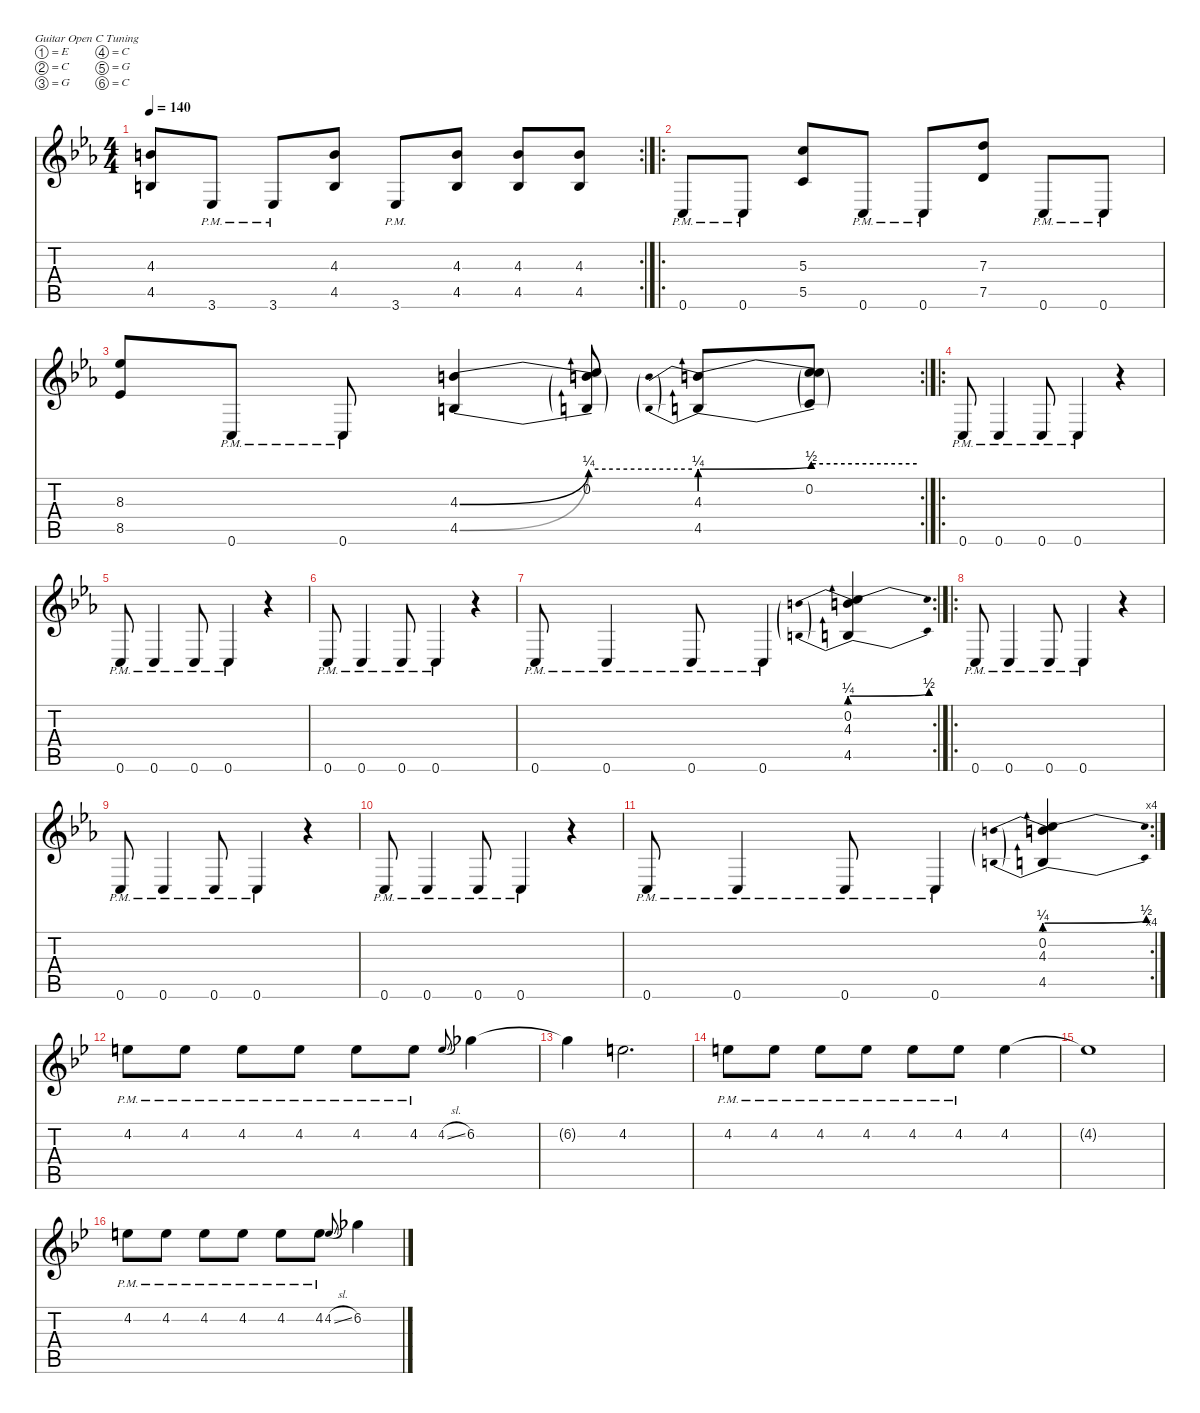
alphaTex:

\defaultSystemsLayout 4
\hideDynamics
\bracketExtendMode nobrackets
\singleTrackTrackNamePolicy hidden
\multiTrackTrackNamePolicy hidden
\firstSystemTrackNameMode fullname
\firstSystemTrackNameOrientation horizontal
\otherSystemsTrackNameOrientation horizontal
\track ("Guitar 1" "od.guit.") {instrument overdrivenguitar}
\staff {score tabs}
\tuning (E4 C4 G3 C3 G2 C2)
\rc 2
\ts (4 4)
\tempo 140
\clef g2
\ks cminor
(4.3{acc forcenatural} 4.5{acc forcenatural}).8{dy f beam Up} 3.6{pm acc b}.8{beam Up} 3.6{pm acc b}.8{beam Up} (4.3{acc forcenatural} 4.5{acc forcenatural}).8{beam Up} 3.6{pm acc b}.8{beam Up} (4.3{acc forcenatural} 4.5{acc forcenatural}).8{beam Up} (4.3{acc forcenatural} 4.5{acc forcenatural}).8{beam Up} (4.3{acc forcenatural} 4.5{acc forcenatural}).8{beam Up} |
\ro
0.6{pm acc forcenatural}.8{beam Up} 0.6{pm acc forcenatural}.8{beam Up} (5.3{acc forcenatural} 5.5{acc forcenatural}).8{beam Up} 0.6{pm acc forcenatural}.8{beam Up} 0.6{pm acc forcenatural}.8{beam Up} (7.3{acc forcenatural} 7.5{acc forcenatural}).8{beam Up} 0.6{pm acc forcenatural}.8{beam Up} 0.6{pm acc forcenatural}.8{beam Up} |
\rc 2
(8.3{acc b} 8.5{acc b}).8{beam Up} 0.6{pm acc forcenatural}.8{beam Up} 0.6{pm acc forcenatural}.8{beam Up} (4.3{be (bend 0 0 60 1) acc forcenatural} 4.5{be (bend 0 0 60 1) acc forcenatural}).4{beam Up} (0.2{acc forcenatural} 4.3{be (hold 0 1 60 1) t acc forcenatural} 4.5{be (hold 0 1 60 1) t acc forcenatural}).8{beam Up} (4.3{be (prebendbend 0 1 60 2) acc forcenatural} 4.5{be (prebendbend 0 1 60 2) acc forcenatural}).8{beam Up} (0.2{acc forcenatural} 4.3{be (hold 0 2 60 2) t} 4.5{be (hold 0 2 60 2) t}).8{beam Up} |
\ro
0.6{pm acc forcenatural}.8{beam Up} 0.6{pm acc forcenatural}.4{beam Up} 0.6{pm acc forcenatural}.8{beam Up} 0.6{pm acc forcenatural}.4{beam Up} r.4{beam Up} |
0.6{pm acc forcenatural}.8{beam Up} 0.6{pm acc forcenatural}.4{beam Up} 0.6{pm acc forcenatural}.8{beam Up} 0.6{pm acc forcenatural}.4{beam Up} r.4{beam Up} |
0.6{pm acc forcenatural}.8{beam Up} 0.6{pm acc forcenatural}.4{beam Up} 0.6{pm acc forcenatural}.8{beam Up} 0.6{pm acc forcenatural}.4{beam Up} r.4{beam Up} |
\rc 2
0.6{pm acc forcenatural}.8{beam Up} 0.6{pm acc forcenatural}.4{beam Up} 0.6{pm acc forcenatural}.8{beam Up} 0.6{pm acc forcenatural}.4{beam Up} (0.2{acc forcenatural} 4.3{be (prebendbend 0 1 45 2) acc forcenatural} 4.5{be (prebendbend 0 1 45 2) acc forcenatural}).4{beam Up} |
\ro
0.6{pm acc forcenatural}.8{beam Up} 0.6{pm acc forcenatural}.4{beam Up} 0.6{pm acc forcenatural}.8{beam Up} 0.6{pm acc forcenatural}.4{beam Up} r.4{beam Up} |
0.6{pm acc forcenatural}.8{beam Up} 0.6{pm acc forcenatural}.4{beam Up} 0.6{pm acc forcenatural}.8{beam Up} 0.6{pm acc forcenatural}.4{beam Up} r.4{beam Up} |
0.6{pm acc forcenatural}.8{beam Up} 0.6{pm acc forcenatural}.4{beam Up} 0.6{pm acc forcenatural}.8{beam Up} 0.6{pm acc forcenatural}.4{beam Up} r.4{beam Up} |
\rc 4
0.6{pm acc forcenatural}.8{beam Up} 0.6{pm acc forcenatural}.4{beam Up} 0.6{pm acc forcenatural}.8{beam Up} 0.6{pm acc forcenatural}.4{beam Up} (0.2{acc forcenatural} 4.3{be (prebendbend 0 1 45 2) acc forcenatural} 4.5{be (prebendbend 0 1 45 2) acc forcenatural}).4{beam Up} |
\ks gminor
4.2{pm acc forcenatural}.8{beam Down} 4.2{pm acc forcenatural}.8{beam Down} 4.2{pm acc forcenatural}.8{beam Down} 4.2{pm acc forcenatural}.8{beam Down} 4.2{pm acc forcenatural}.8{beam Down} 4.2{pm acc forcenatural}.8{beam Down} 4.2{sl acc forcenatural}.8{gr onbeat dy mf beam Up} 6.2{acc b}.4{dy f beam Down} |
6.2{t acc b}.4{beam Down} 4.2{acc forcenatural}.2{d beam Down} |
4.2{pm acc forcenatural}.8{beam Down} 4.2{pm acc forcenatural}.8{beam Down} 4.2{pm acc forcenatural}.8{beam Down} 4.2{pm acc forcenatural}.8{beam Down} 4.2{pm acc forcenatural}.8{beam Down} 4.2{pm acc forcenatural}.8{beam Down} 4.2{acc forcenatural}.4{beam Down} |
4.2{t acc forcenatural}.1{beam Down} |
4.2{pm acc forcenatural}.8{beam Down} 4.2{pm acc forcenatural}.8{beam Down} 4.2{pm acc forcenatural}.8{beam Down} 4.2{pm acc forcenatural}.8{beam Down} 4.2{pm acc forcenatural}.8{beam Down} 4.2{pm acc forcenatural}.8{beam Down} 4.2{sl acc forcenatural}.8{gr onbeat dy mf beam Up} 6.2{acc b}.4{dy f beam Down}
